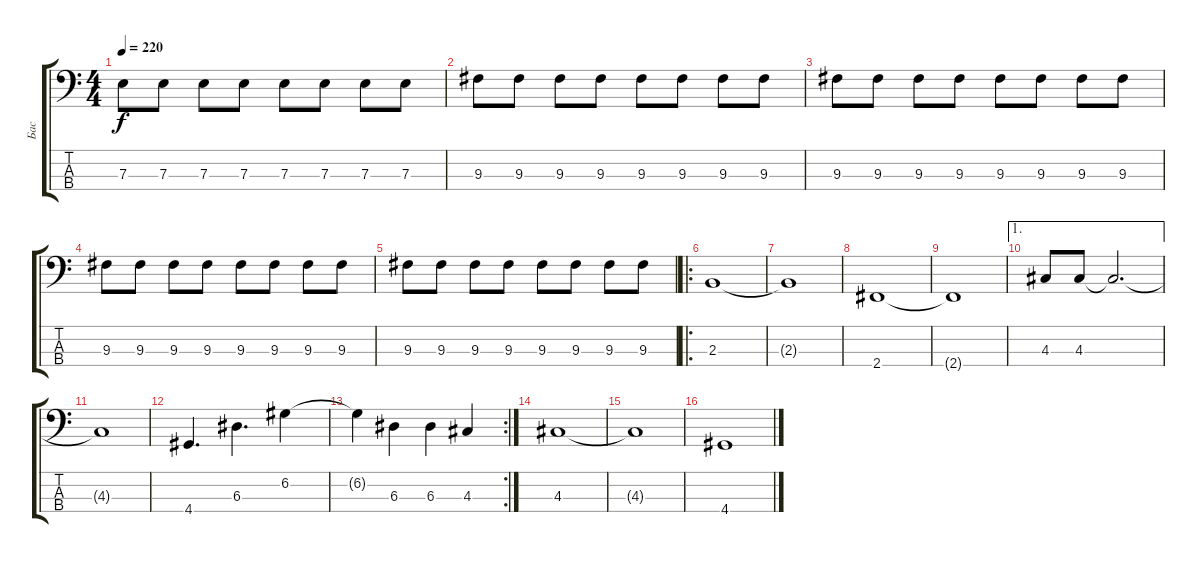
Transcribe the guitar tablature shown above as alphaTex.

\track ("Бас" "Бас") {instrument electricbassfinger}
\staff {score tabs}
\tuning (G2 D2 A1 E1) {hide}
\ts (4 4)
\tempo 220
\clef f4
\ks c
7.3.8{dy f} 7.3.8 7.3.8 7.3.8 7.3.8 7.3.8 7.3.8 7.3.8 |
9.3.8 9.3.8 9.3.8 9.3.8 9.3.8 9.3.8 9.3.8 9.3.8 |
9.3.8 9.3.8 9.3.8 9.3.8 9.3.8 9.3.8 9.3.8 9.3.8 |
9.3.8 9.3.8 9.3.8 9.3.8 9.3.8 9.3.8 9.3.8 9.3.8 |
9.3.8 9.3.8 9.3.8 9.3.8 9.3.8 9.3.8 9.3.8 9.3.8 |
\ro
2.3.1 |
2.3{t}.1 |
2.4.1 |
2.4{t}.1 |
\ae 1
4.3.8 4.3.8 4.3{t}.2{d} |
4.3{t}.1 |
4.4.4{d} 6.3.4{d} 6.2.4 |
\rc 2
6.2{t}.4 6.3.4 6.3.4 4.3.4 |
4.3.1 |
4.3{t}.1 |
4.4.1
